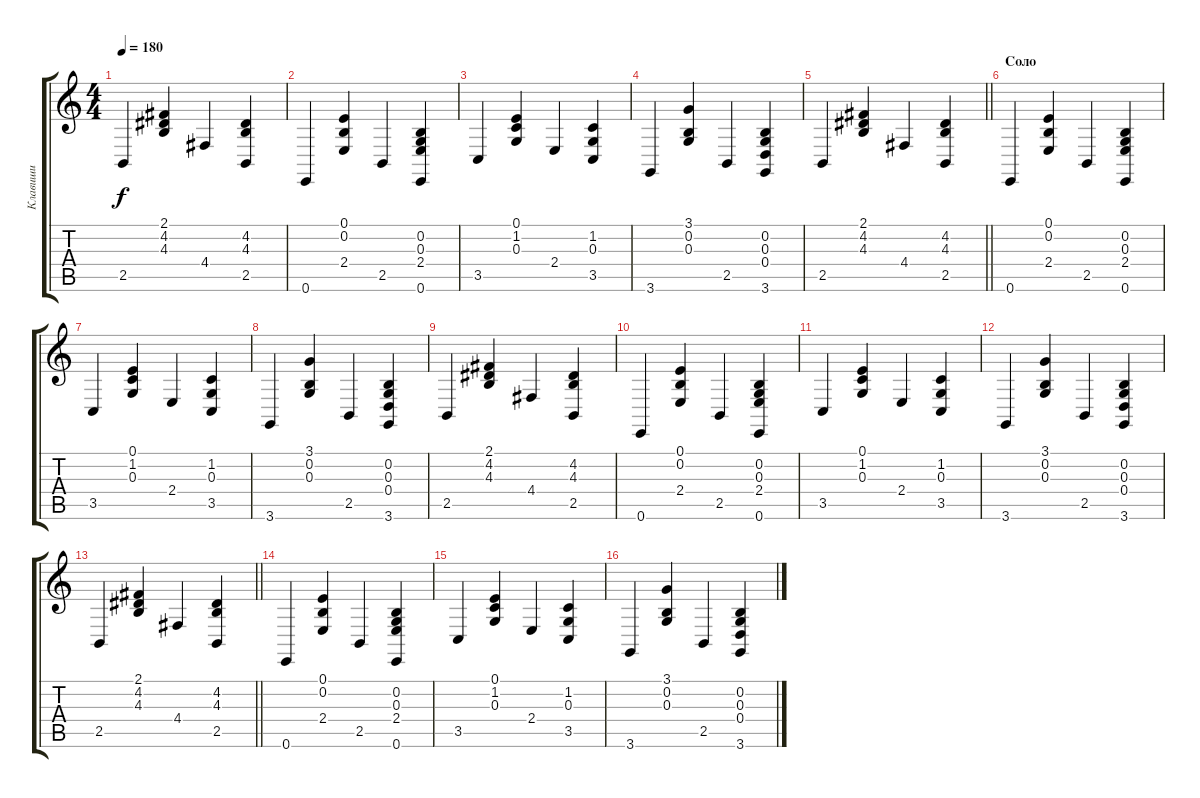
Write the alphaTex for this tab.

\track ("Клавиши" "Клавиши") {instrument accordion}
\staff {score tabs}
\tuning (E4 B3 G3 D3 A2 E2) {hide}
\ts (4 4)
\tempo 180
\clef g2
\ks c
2.5.4{dy f} (2.1 4.2 4.3).4 4.4.4 (4.2 4.3 2.5).4 |
0.6.4 (0.1 0.2 2.4).4 2.5.4 (0.2 0.3 2.4 0.6).4 |
3.5.4 (0.1 1.2 0.3).4 2.4.4 (1.2 0.3 3.5).4 |
3.6.4 (3.1 0.2 0.3).4 2.5.4 (0.2 0.3 0.4 3.6).4 |
\barLineRight lightlight
2.5.4 (2.1 4.2 4.3).4 4.4.4 (4.2 4.3 2.5).4 |
\section ("" "Соло")
0.6.4 (0.1 0.2 2.4).4 2.5.4 (0.2 0.3 2.4 0.6).4 |
3.5.4 (0.1 1.2 0.3).4 2.4.4 (1.2 0.3 3.5).4 |
3.6.4 (3.1 0.2 0.3).4 2.5.4 (0.2 0.3 0.4 3.6).4 |
2.5.4 (2.1 4.2 4.3).4 4.4.4 (4.2 4.3 2.5).4 |
0.6.4 (0.1 0.2 2.4).4 2.5.4 (0.2 0.3 2.4 0.6).4 |
3.5.4 (0.1 1.2 0.3).4 2.4.4 (1.2 0.3 3.5).4 |
3.6.4 (3.1 0.2 0.3).4 2.5.4 (0.2 0.3 0.4 3.6).4 |
\barLineRight lightlight
2.5.4 (2.1 4.2 4.3).4 4.4.4 (4.2 4.3 2.5).4 |
0.6.4 (0.1 0.2 2.4).4 2.5.4 (0.2 0.3 2.4 0.6).4 |
3.5.4 (0.1 1.2 0.3).4 2.4.4 (1.2 0.3 3.5).4 |
3.6.4 (3.1 0.2 0.3).4 2.5.4 (0.2 0.3 0.4 3.6).4
